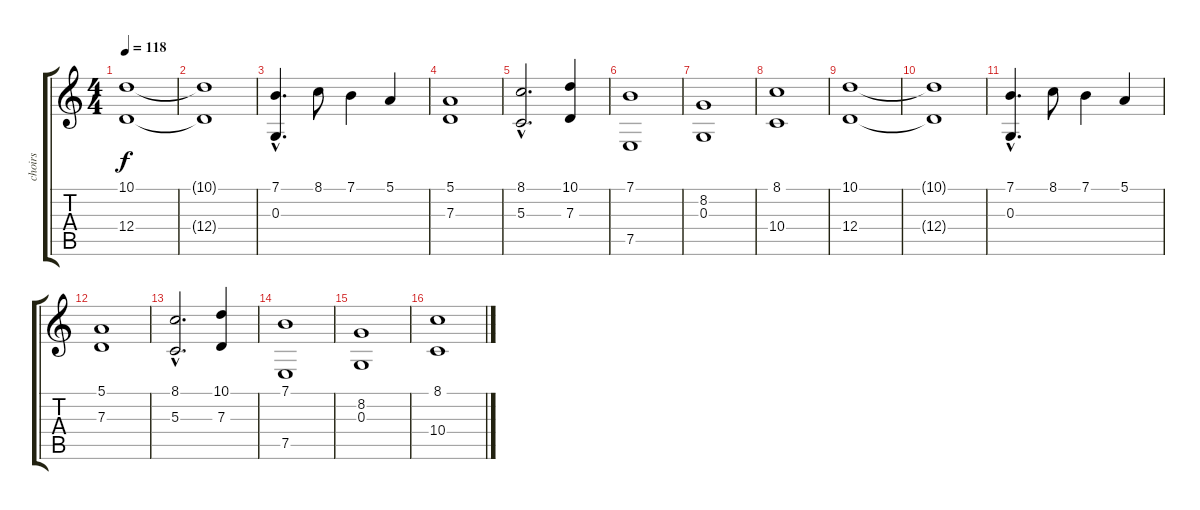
\track ("choirs" "choirs") {instrument choiraahs}
\staff {score tabs}
\tuning (E4 B3 G3 D3 A2 E2) {hide}
\ts (4 4)
\tempo 118
\clef g2
\ks c
(10.1 12.4).1{dy f} |
(10.1{t} 12.4{t}).1 |
(7.1{hac} 0.3).4{d} 8.1.8 7.1.4 5.1.4 |
(5.1 7.3).1 |
(8.1{hac} 5.3{hac}).2{d} (10.1 7.3).4 |
(7.1 7.5).1 |
(8.2 0.3).1 |
(8.1 10.4).1 |
(10.1 12.4).1 |
(10.1{t} 12.4{t}).1 |
(7.1{hac} 0.3).4{d} 8.1.8 7.1.4 5.1.4 |
(5.1 7.3).1 |
(8.1{hac} 5.3{hac}).2{d} (10.1 7.3).4 |
(7.1 7.5).1 |
(8.2 0.3).1{volume 8} |
(8.1 10.4).1{volume 7}
